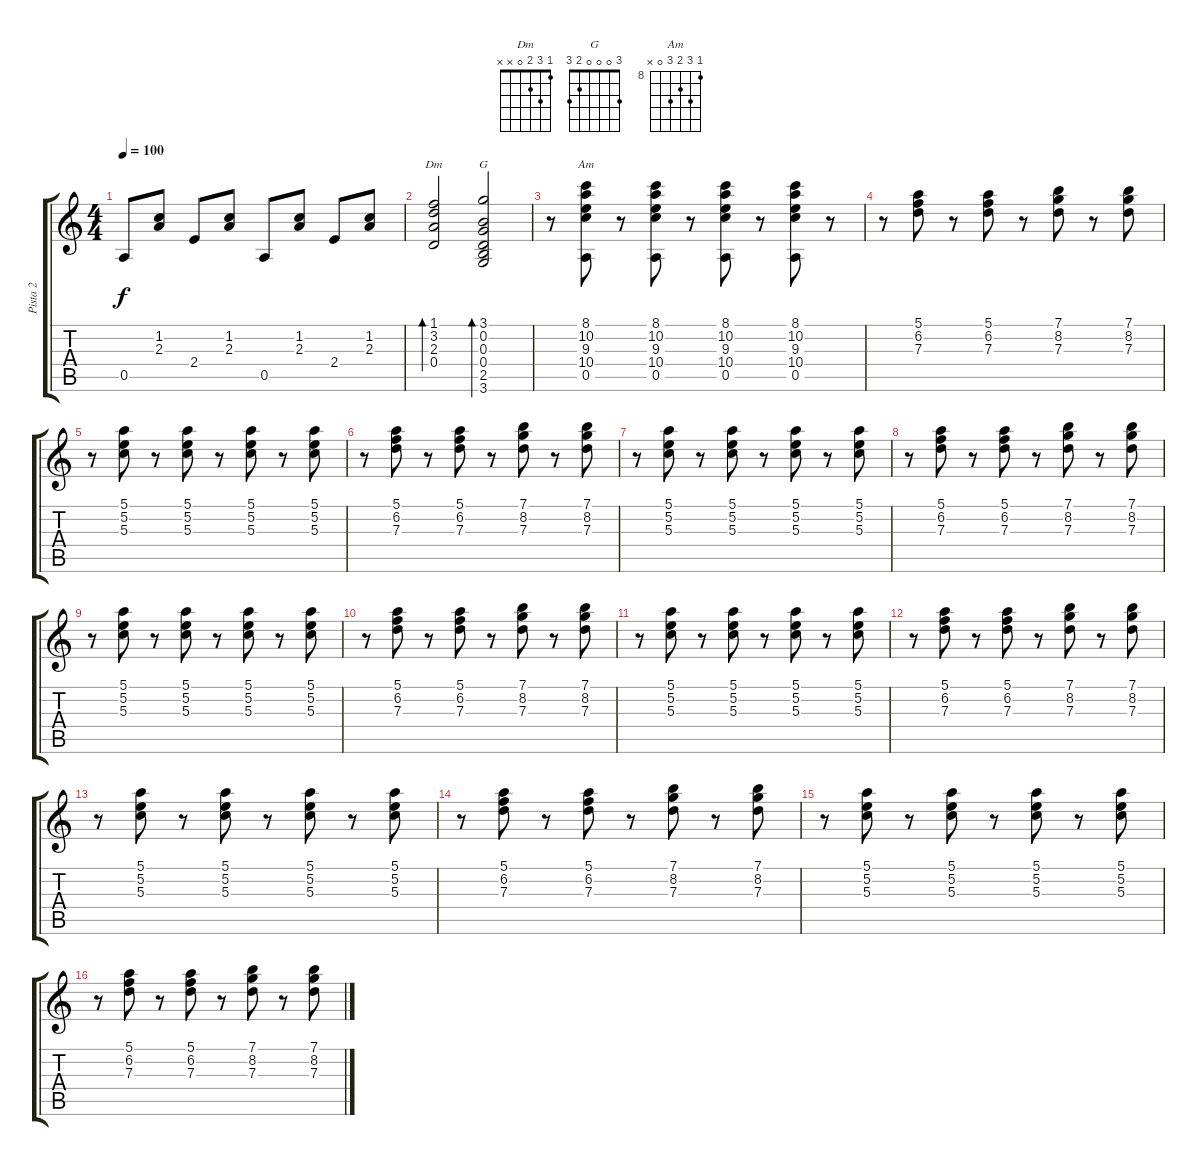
\track ("Pista 2" "Pista 2") {instrument distortionguitar}
\staff {score tabs}
\tuning (E4 B3 G3 D3 A2 E2) {hide}
\chord ("Dm" 1 3 2 0 x x)
\chord ("G" 3 0 0 0 2 3)
\chord ("Am" 8 10 9 10 0 x) {firstfret 8}
\ts (4 4)
\tempo 100
\clef g2
\ks c
0.5.8{dy f} (1.2 2.3).8 2.4.8 (1.2 2.3).8 0.5.8 (1.2 2.3).8 2.4.8 (1.2 2.3).8 |
(1.1 3.2 2.3 0.4).2{bd 240 ch "Dm"} (3.1 0.2 0.3 0.4 2.5 3.6).2{bd 120 ch "G"} |
r.8 (8.1 10.2 9.3 10.4 0.5).8{ch "Am"} r.8 (8.1 10.2 9.3 10.4 0.5).8 r.8 (8.1 10.2 9.3 10.4 0.5).8 r.8 (8.1 10.2 9.3 10.4 0.5).8 r.8 |
r.8 (5.1 6.2 7.3).8 r.8 (5.1 6.2 7.3).8 r.8 (7.1 8.2 7.3).8 r.8 (7.1 8.2 7.3).8 |
r.8 (5.1 5.2 5.3).8 r.8 (5.1 5.2 5.3).8 r.8 (5.1 5.2 5.3).8 r.8 (5.1 5.2 5.3).8 |
r.8 (5.1 6.2 7.3).8 r.8 (5.1 6.2 7.3).8 r.8 (7.1 8.2 7.3).8 r.8 (7.1 8.2 7.3).8 |
r.8 (5.1 5.2 5.3).8 r.8 (5.1 5.2 5.3).8 r.8 (5.1 5.2 5.3).8 r.8 (5.1 5.2 5.3).8 |
r.8 (5.1 6.2 7.3).8 r.8 (5.1 6.2 7.3).8 r.8 (7.1 8.2 7.3).8 r.8 (7.1 8.2 7.3).8 |
r.8 (5.1 5.2 5.3).8 r.8 (5.1 5.2 5.3).8 r.8 (5.1 5.2 5.3).8 r.8 (5.1 5.2 5.3).8 |
r.8 (5.1 6.2 7.3).8 r.8 (5.1 6.2 7.3).8 r.8 (7.1 8.2 7.3).8 r.8 (7.1 8.2 7.3).8 |
r.8 (5.1 5.2 5.3).8 r.8 (5.1 5.2 5.3).8 r.8 (5.1 5.2 5.3).8 r.8 (5.1 5.2 5.3).8 |
r.8 (5.1 6.2 7.3).8 r.8 (5.1 6.2 7.3).8 r.8 (7.1 8.2 7.3).8 r.8 (7.1 8.2 7.3).8 |
r.8 (5.1 5.2 5.3).8 r.8 (5.1 5.2 5.3).8 r.8 (5.1 5.2 5.3).8 r.8 (5.1 5.2 5.3).8 |
r.8 (5.1 6.2 7.3).8 r.8 (5.1 6.2 7.3).8 r.8 (7.1 8.2 7.3).8 r.8 (7.1 8.2 7.3).8 |
r.8 (5.1 5.2 5.3).8 r.8 (5.1 5.2 5.3).8 r.8 (5.1 5.2 5.3).8 r.8 (5.1 5.2 5.3).8 |
r.8 (5.1 6.2 7.3).8 r.8 (5.1 6.2 7.3).8 r.8 (7.1 8.2 7.3).8 r.8 (7.1 8.2 7.3).8
